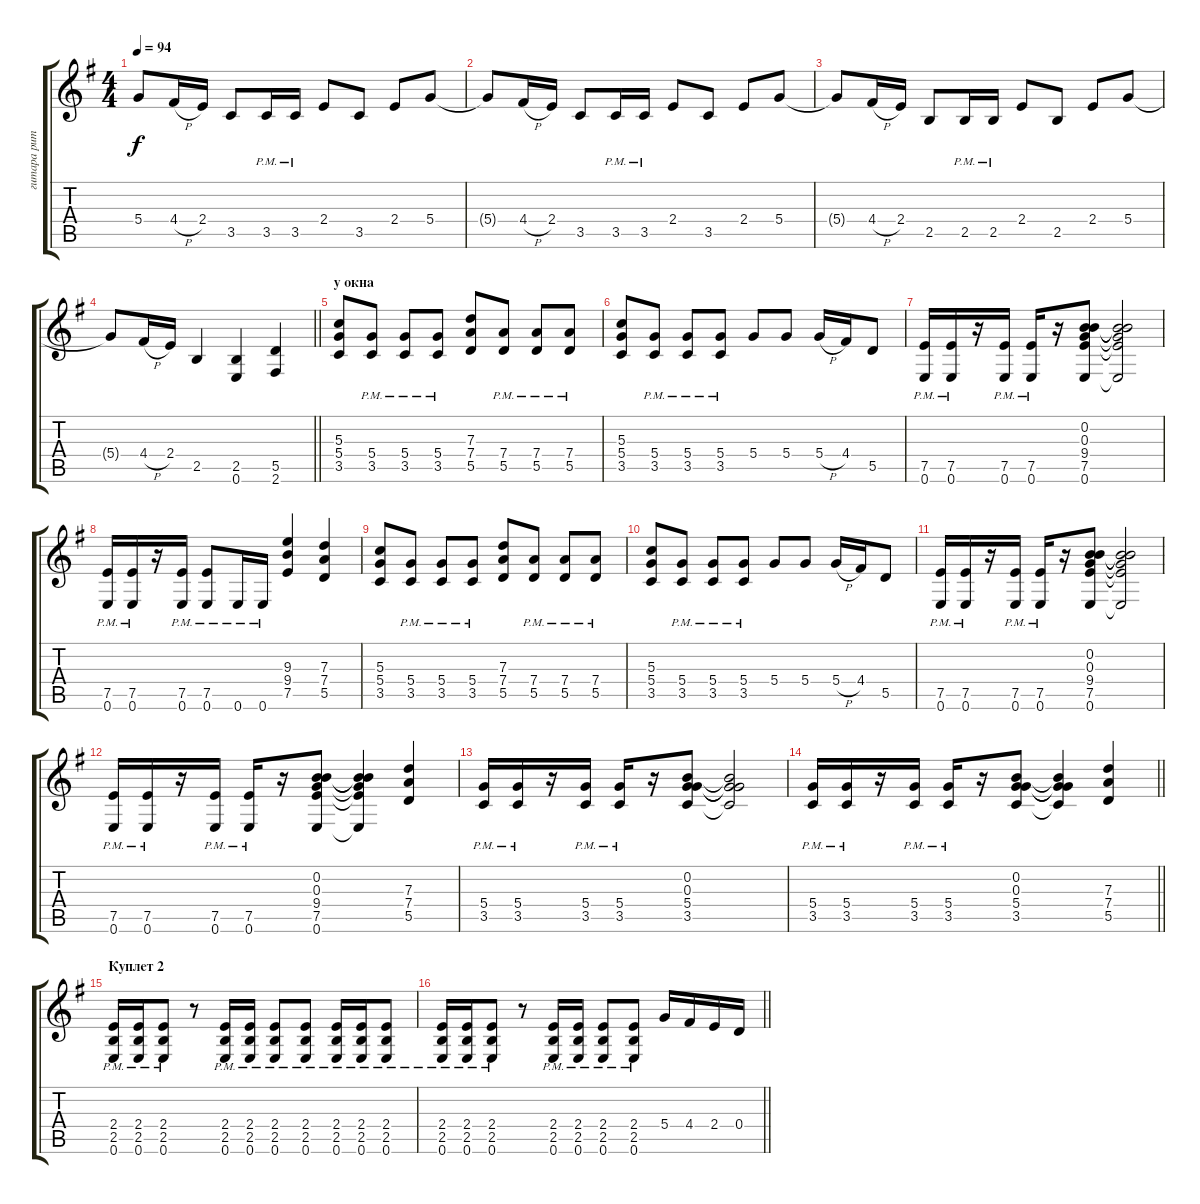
\track ("гитара ритм" "гитара рит") {instrument distortionguitar}
\staff {score tabs}
\tuning (E4 B3 G3 D3 A2 E2) {hide}
\ts (4 4)
\tempo 94
\clef g2
\ks g
5.4{t}.8{dy f} 4.4{h}.16 2.4.16 3.5.8 3.5{pm}.16 3.5{pm}.16 2.4.8 3.5.8 2.4.8 5.4.8 |
5.4{t}.8 4.4{h}.16 2.4.16 3.5.8 3.5{pm}.16 3.5{pm}.16 2.4.8 3.5.8 2.4.8 5.4.8 |
5.4{t}.8 4.4{h}.16 2.4.16 2.5.8 2.5{pm}.16 2.5{pm}.16 2.4.8 2.5.8 2.4.8 5.4.8 |
\barLineRight lightlight
5.4{t}.8 4.4{h}.16 2.4.16 2.5.4 (2.5 0.6).4 (5.5 2.6).4 |
\section ("" "у окна")
(5.3 5.4 3.5).8 (5.4{pm} 3.5{pm}).8 (5.4{pm} 3.5{pm}).8 (5.4{pm} 3.5{pm}).8 (7.3 7.4 5.5).8 (7.4{pm} 5.5{pm}).8 (7.4{pm} 5.5{pm}).8 (7.4{pm} 5.5{pm}).8 |
(5.3 5.4 3.5).8 (5.4{pm} 3.5{pm}).8 (5.4{pm} 3.5{pm}).8 (5.4{pm} 3.5{pm}).8 5.4.8 5.4.8 5.4{h}.16 4.4.16 5.5.8 |
(7.5{pm} 0.6{pm}).16 (7.5{pm} 0.6{pm}).16 r.16 (7.5{pm} 0.6{pm}).16 (7.5{pm} 0.6{pm}).16 r.16 (0.2 0.3 9.4 7.5 0.6).8 (0.2{t} 0.3{t} 9.4{t} 7.5{t} 0.6{t}).2 |
(7.5{pm} 0.6{pm}).16 (7.5{pm} 0.6{pm}).16 r.16 (7.5{pm} 0.6{pm}).16 (7.5{pm} 0.6{pm}).8 0.6{pm}.16 0.6{pm}.16 (9.3 9.4 7.5).4 (7.3 7.4 5.5).4 |
(5.3 5.4 3.5).8 (5.4{pm} 3.5{pm}).8 (5.4{pm} 3.5{pm}).8 (5.4{pm} 3.5{pm}).8 (7.3 7.4 5.5).8 (7.4{pm} 5.5{pm}).8 (7.4{pm} 5.5{pm}).8 (7.4{pm} 5.5{pm}).8 |
(5.3 5.4 3.5).8 (5.4{pm} 3.5{pm}).8 (5.4{pm} 3.5{pm}).8 (5.4{pm} 3.5{pm}).8 5.4.8 5.4.8 5.4{h}.16 4.4.16 5.5.8 |
(7.5{pm} 0.6{pm}).16 (7.5{pm} 0.6{pm}).16 r.16 (7.5{pm} 0.6{pm}).16 (7.5{pm} 0.6{pm}).16 r.16 (0.2 0.3 9.4 7.5 0.6).8 (0.2{t} 0.3{t} 9.4{t} 7.5{t} 0.6{t}).2 |
(7.5{pm} 0.6{pm}).16 (7.5{pm} 0.6{pm}).16 r.16 (7.5{pm} 0.6{pm}).16 (7.5{pm} 0.6{pm}).16 r.16 (0.2 0.3 9.4 7.5 0.6).8 (0.2{t} 0.3{t} 9.4{t} 7.5{t} 0.6{t}).4 (7.3 7.4 5.5).4 |
(5.4{pm} 3.5{pm}).16 (5.4{pm} 3.5{pm}).16 r.16 (5.4{pm} 3.5{pm}).16 (5.4{pm} 3.5{pm}).16 r.16 (0.2 0.3 5.4 3.5).8 (0.2{t} 0.3{t} 5.4{t} 3.5{t}).2 |
\barLineRight lightlight
(5.4{pm} 3.5{pm}).16 (5.4{pm} 3.5{pm}).16 r.16 (5.4{pm} 3.5{pm}).16 (5.4{pm} 3.5{pm}).16 r.16 (0.2 0.3 5.4 3.5).8 (0.2{t} 0.3{t} 5.4{t} 3.5{t}).4 (7.3 7.4 5.5).4 |
\section ("" "Куплет 2")
(2.4{pm} 2.5{pm} 0.6{pm}).16 (2.4{pm} 2.5{pm} 0.6{pm}).16 (2.4{pm} 2.5{pm} 0.6{pm}).8 r.8 (2.4{pm} 2.5{pm} 0.6{pm}).16 (2.4{pm} 2.5{pm} 0.6{pm}).16 (2.4{pm} 2.5{pm} 0.6{pm}).8 (2.4{pm} 2.5{pm} 0.6{pm}).8 (2.4{pm} 2.5{pm} 0.6{pm}).16 (2.4{pm} 2.5{pm} 0.6{pm}).16 (2.4{pm} 2.5{pm} 0.6{pm}).8 |
\barLineRight lightlight
(2.4{pm} 2.5{pm} 0.6{pm}).16 (2.4{pm} 2.5{pm} 0.6{pm}).16 (2.4{pm} 2.5{pm} 0.6{pm}).8 r.8 (2.4{pm} 2.5{pm} 0.6{pm}).16 (2.4{pm} 2.5{pm} 0.6{pm}).16 (2.4{pm} 2.5{pm} 0.6{pm}).8 (2.4{pm} 2.5{pm} 0.6{pm}).8 5.4.16 4.4.16 2.4.16 0.4.16
